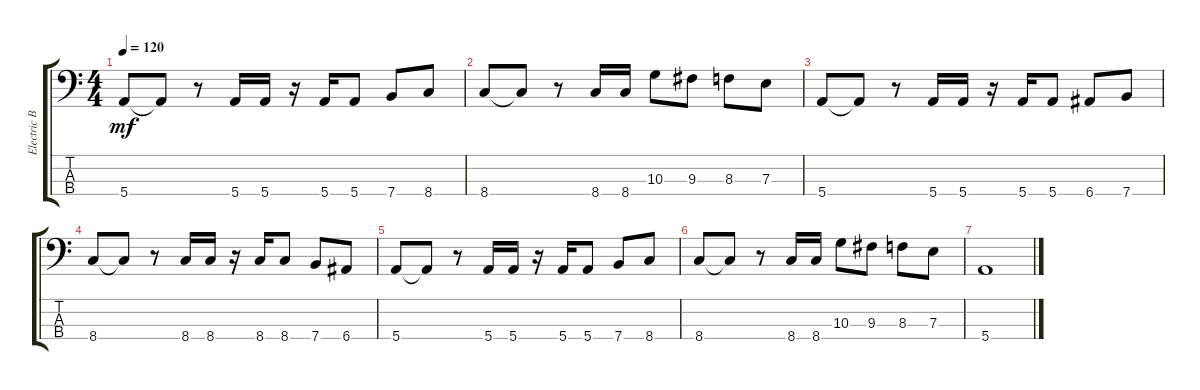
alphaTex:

\track ("Electric Bass" "Electric B") {instrument electricbassfinger}
\staff {score tabs}
\tuning (G2 D2 A1 E1) {hide}
\ts (4 4)
\tempo 120
\clef f4
\ks c
5.4.8{dy mf} 5.4{t}.8 r.8 5.4.16 5.4.16 r.16 5.4.16 5.4.8 7.4.8 8.4.8 |
8.4.8 8.4{t}.8 r.8 8.4.16 8.4.16 10.3.8 9.3.8 8.3.8 7.3.8 |
5.4.8 5.4{t}.8 r.8 5.4.16 5.4.16 r.16 5.4.16 5.4.8 6.4.8 7.4.8 |
8.4.8 8.4{t}.8 r.8 8.4.16 8.4.16 r.16 8.4.16 8.4.8 7.4.8 6.4.8 |
5.4.8 5.4{t}.8 r.8 5.4.16 5.4.16 r.16 5.4.16 5.4.8 7.4.8 8.4.8 |
8.4.8 8.4{t}.8 r.8 8.4.16 8.4.16 10.3.8 9.3.8 8.3.8 7.3.8 |
5.4.1
